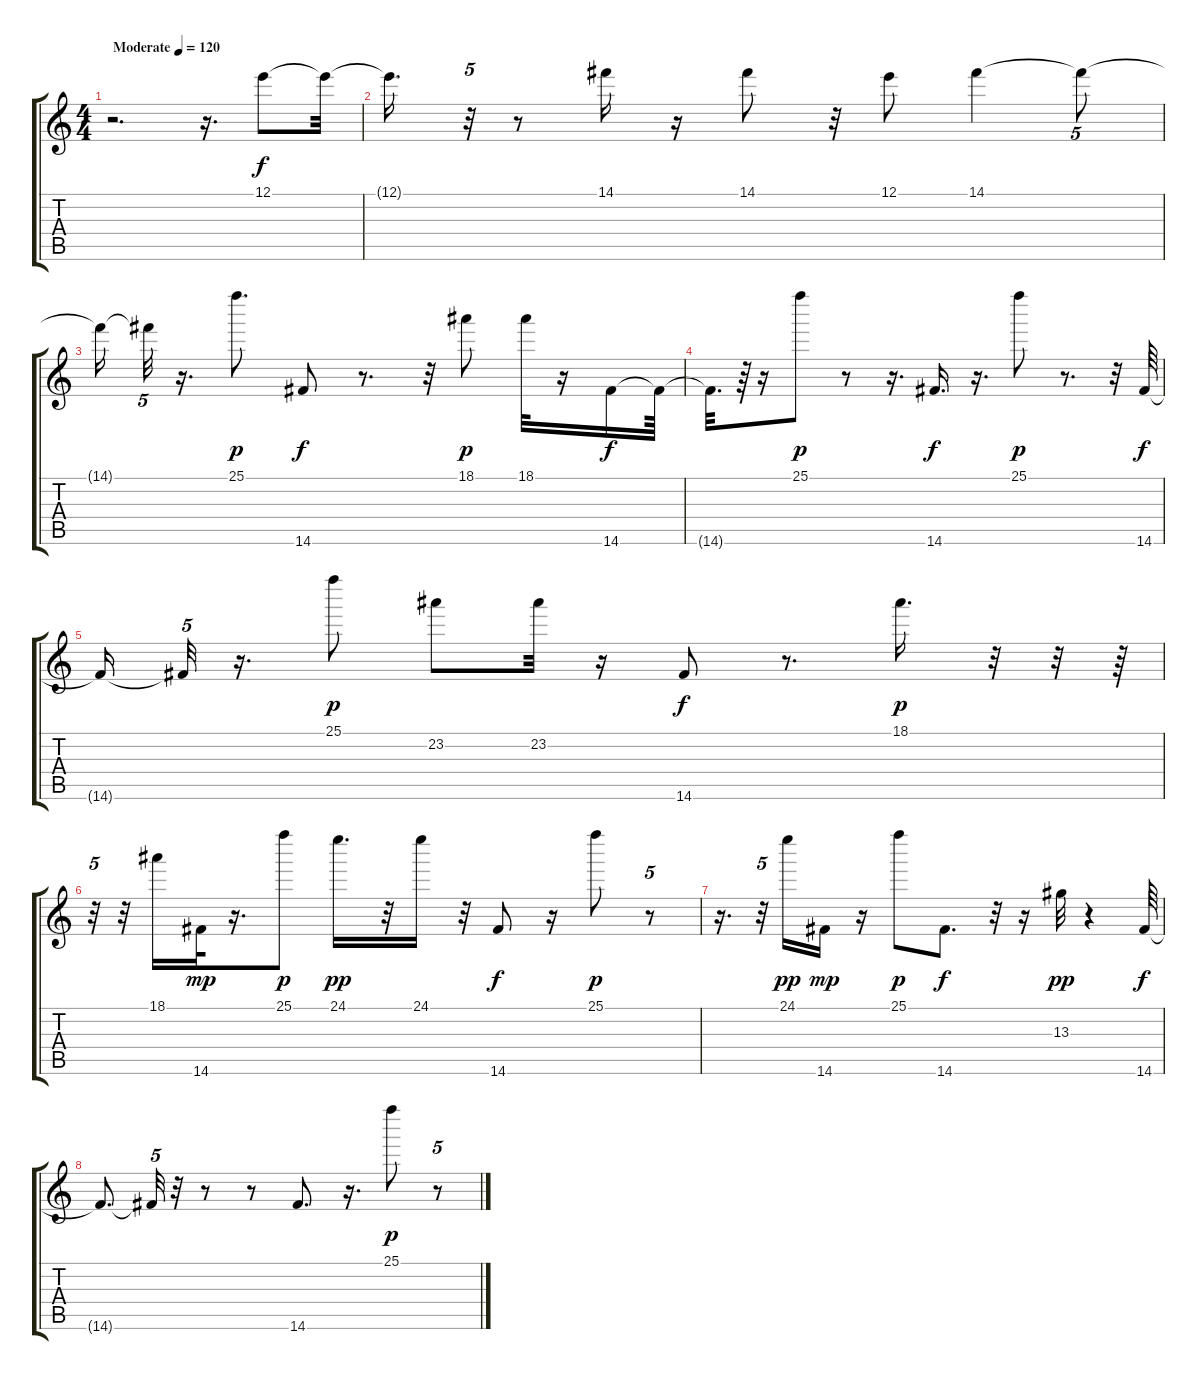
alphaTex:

\track "" {instrument acousticguitarsteel}
\staff {score tabs}
\tuning (E4 B3 G3 D3 A2 E2) {hide}
\ts (4 4)
\tempo (120 "Moderate")
\clef g2
\ks c
r.2{d dy f instrument acousticguitarsteel} r.16{d} 12.1.8 12.1{t}.32 |
12.1{t}.16{d} r.32{tu (5 4)} r.8 14.1.16 r.16 14.1.8 r.32 12.1.8 14.1.4 14.1{t}.8{tu (5 4)} |
14.1{t}.16 14.1{t}.32{tu (5 4)} r.16{d} 25.1.8{d dy p} 14.6.8{dy f} r.8{d} r.32 18.1.8{dy p} 18.1.32 r.16 14.6.16{dy f} 14.6{t}.64 |
14.6{t}.32{d} r.64 r.16 25.1.8{dy p} r.8 r.16{d} 14.6.16{d dy f} r.16{d} 25.1.8{dy p} r.8{d} r.32 14.6.64{dy f} |
14.6{t}.16 14.6{t}.32{tu (5 4)} r.16{d} 25.1.8{dy p} 23.2.8 23.2.32 r.16 14.6.8{dy f} r.8{d} 18.1.16{d dy p} r.32 r.32 r.64 |
r.32{tu (5 4)} r.32 18.1.16 14.6.32{dy mp} r.16{d} 25.1.8{dy p} 24.1.16{d dy pp} r.32 24.1.16 r.32 14.6.8{dy f} r.16 25.1.8{dy p} r.8{tu (5 4)} |
r.16{d} r.32{tu (5 4)} 24.1.16{dy pp} 14.6.16{dy mp} r.16 25.1.8{dy p} 14.6.8{d dy f} r.32 r.16 13.3.32{dy pp} r.4 14.6.64{dy f} |
14.6{t}.8{d} 14.6{t}.32{tu (5 4)} r.32 r.8 r.8 14.6.8{d} r.16{d} 25.1.8{dy p} r.8{tu (5 4)}
